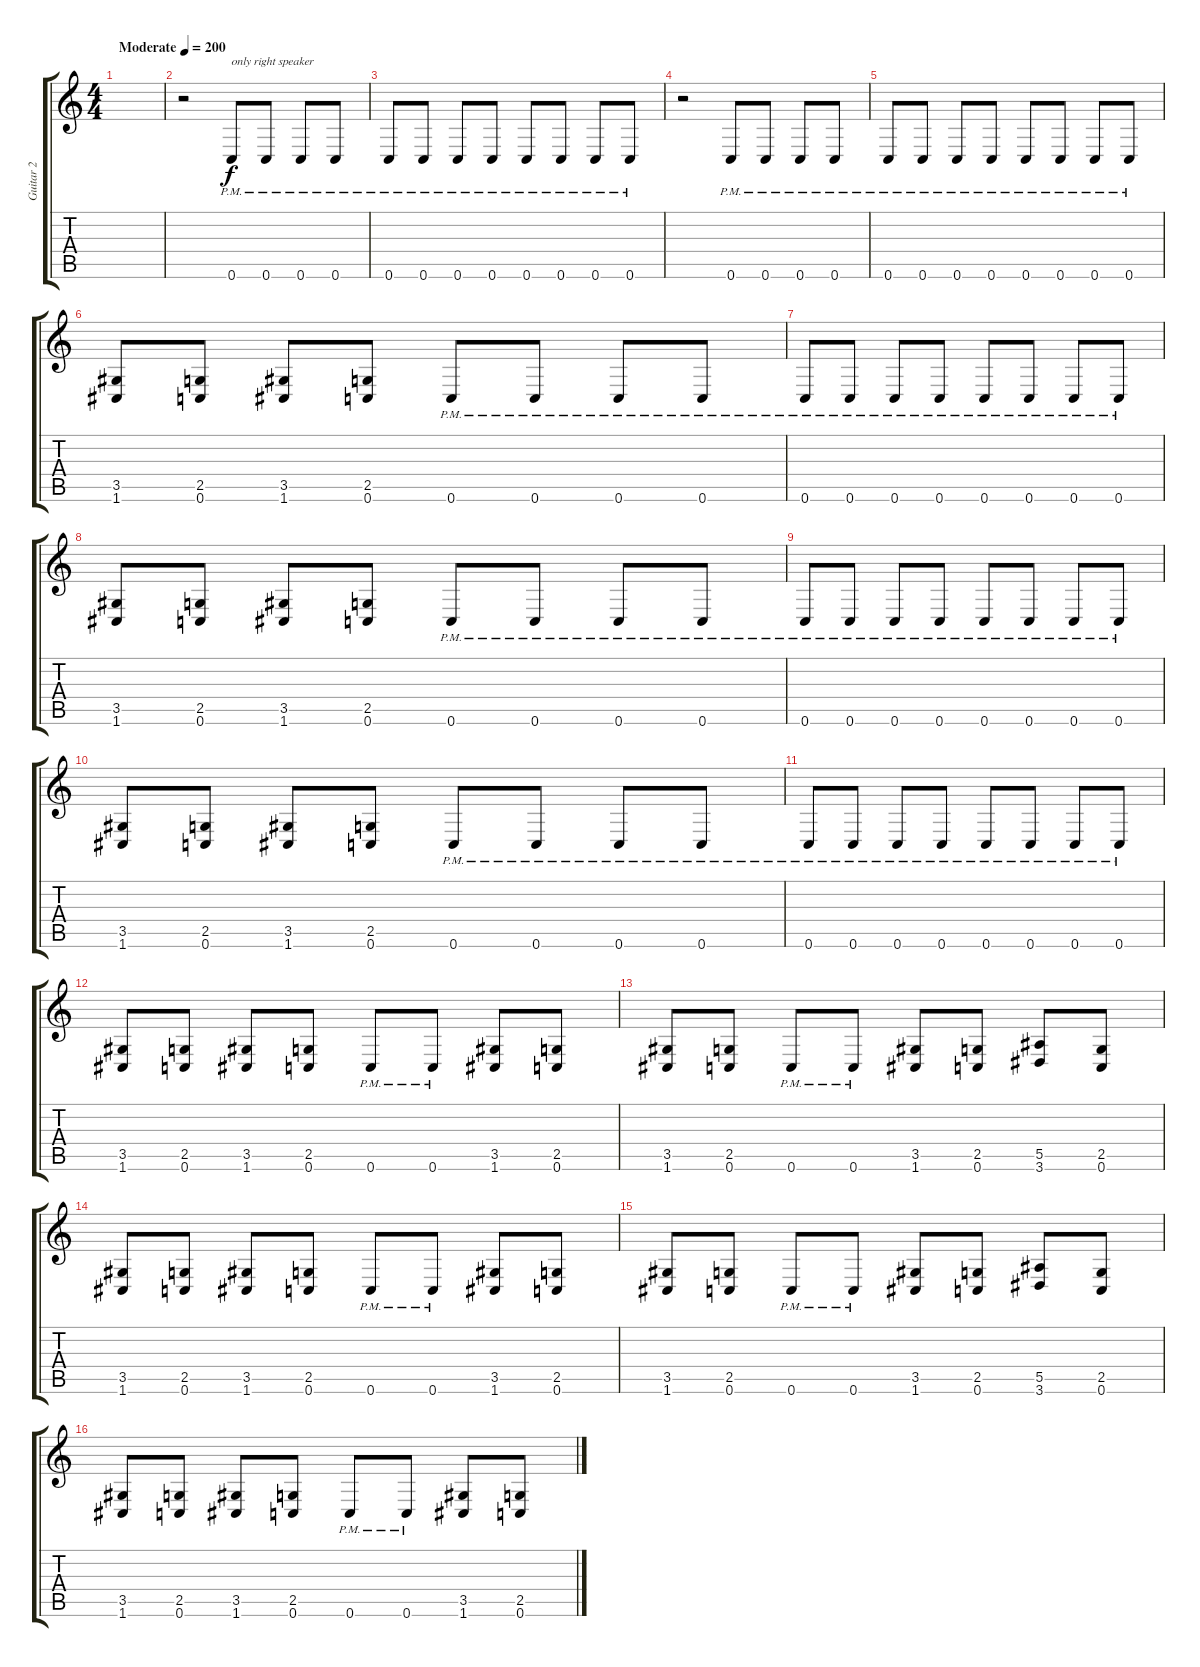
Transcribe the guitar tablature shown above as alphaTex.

\track ("Guitar 2" "Guitar 2") {instrument distortionguitar}
\staff {score tabs}
\tuning (C4 G3 Eb3 Bb2 F2 C2) {hide}
\ts (4 4)
\tempo (200 "Moderate")
\clef g2
\ks c
|
r.2 0.6{pm}.8{txt "only right speaker" balance 16} 0.6{pm}.8 0.6{pm}.8 0.6{pm}.8 |
0.6{pm}.8 0.6{pm}.8 0.6{pm}.8 0.6{pm}.8 0.6{pm}.8 0.6{pm}.8 0.6{pm}.8 0.6{pm}.8 |
r.2 0.6{pm}.8{balance 16} 0.6{pm}.8 0.6{pm}.8 0.6{pm}.8 |
0.6{pm}.8 0.6{pm}.8 0.6{pm}.8 0.6{pm}.8 0.6{pm}.8 0.6{pm}.8 0.6{pm}.8 0.6{pm}.8 |
(3.5 1.6).8{balance 8} (2.5 0.6).8 (3.5 1.6).8 (2.5 0.6).8 0.6{pm}.8 0.6{pm}.8 0.6{pm}.8 0.6{pm}.8 |
0.6{pm}.8 0.6{pm}.8 0.6{pm}.8 0.6{pm}.8 0.6{pm}.8 0.6{pm}.8 0.6{pm}.8 0.6{pm}.8 |
(3.5 1.6).8 (2.5 0.6).8 (3.5 1.6).8 (2.5 0.6).8 0.6{pm}.8 0.6{pm}.8 0.6{pm}.8 0.6{pm}.8 |
0.6{pm}.8 0.6{pm}.8 0.6{pm}.8 0.6{pm}.8 0.6{pm}.8 0.6{pm}.8 0.6{pm}.8 0.6{pm}.8 |
(3.5 1.6).8 (2.5 0.6).8 (3.5 1.6).8 (2.5 0.6).8 0.6{pm}.8 0.6{pm}.8 0.6{pm}.8 0.6{pm}.8 |
0.6{pm}.8 0.6{pm}.8 0.6{pm}.8 0.6{pm}.8 0.6{pm}.8 0.6{pm}.8 0.6{pm}.8 0.6{pm}.8 |
(3.5 1.6).8 (2.5 0.6).8 (3.5 1.6).8 (2.5 0.6).8 0.6{pm}.8 0.6{pm}.8 (3.5 1.6).8 (2.5 0.6).8 |
(3.5 1.6).8 (2.5 0.6).8 0.6{pm}.8 0.6{pm}.8 (3.5 1.6).8 (2.5 0.6).8 (5.5 3.6).8 (2.5 0.6).8 |
(3.5 1.6).8 (2.5 0.6).8 (3.5 1.6).8 (2.5 0.6).8 0.6{pm}.8 0.6{pm}.8 (3.5 1.6).8 (2.5 0.6).8 |
(3.5 1.6).8 (2.5 0.6).8 0.6{pm}.8 0.6{pm}.8 (3.5 1.6).8 (2.5 0.6).8 (5.5 3.6).8 (2.5 0.6).8 |
(3.5 1.6).8 (2.5 0.6).8 (3.5 1.6).8 (2.5 0.6).8 0.6{pm}.8 0.6{pm}.8 (3.5 1.6).8 (2.5 0.6).8
